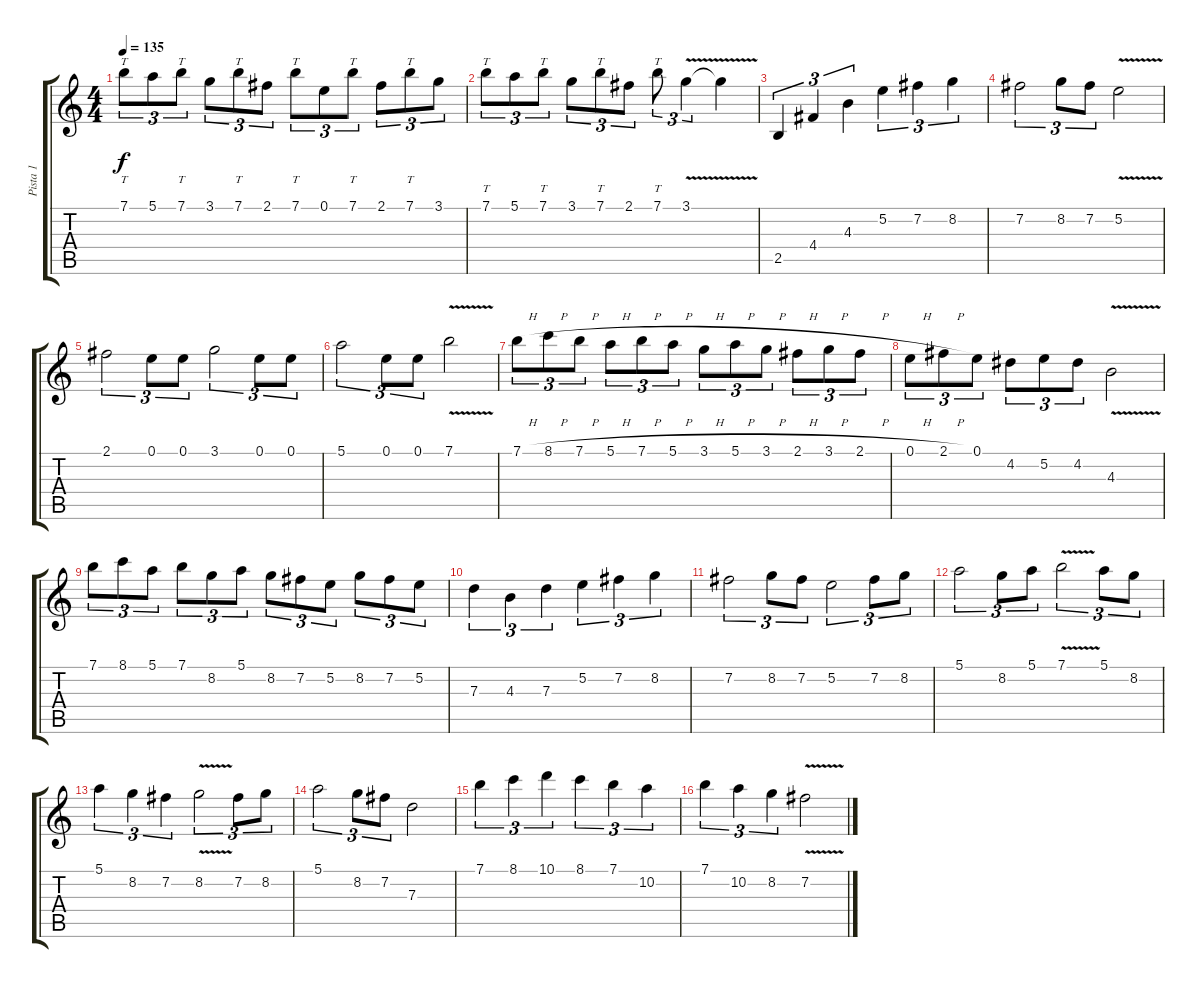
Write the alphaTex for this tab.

\track ("Pista 1" "Pista 1") {instrument distortionguitar}
\staff {score tabs}
\tuning (E4 B3 G3 D3 A2 E2) {hide}
\ts (4 4)
\tempo 135
\clef g2
\ks c
7.1.8{tt tu (3 2) dy f} 5.1.8{tu (3 2)} 7.1.8{tt tu (3 2)} 3.1.8{tu (3 2)} 7.1.8{tt tu (3 2)} 2.1.8{tu (3 2)} 7.1.8{tt tu (3 2)} 0.1.8{tu (3 2)} 7.1.8{tt tu (3 2)} 2.1.8{tu (3 2)} 7.1.8{tt tu (3 2)} 3.1.8{tu (3 2)} |
7.1.8{tt tu (3 2)} 5.1.8{tu (3 2)} 7.1.8{tt tu (3 2)} 3.1.8{tu (3 2)} 7.1.8{tt tu (3 2)} 2.1.8{tu (3 2)} 7.1.8{tt tu (3 2)} 3.1{v}.4{tu (3 2)} 3.1{t}.4 |
2.5.4{tu (3 2)} 4.4.4{tu (3 2)} 4.3.4{tu (3 2)} 5.2.4{tu (3 2)} 7.2.4{tu (3 2)} 8.2.4{tu (3 2)} |
7.2.2{tu (3 2)} 8.2.8{tu (3 2)} 7.2.8{tu (3 2)} 5.2{v}.2 |
2.1.2{tu (3 2)} 0.1.8{tu (3 2)} 0.1.8{tu (3 2)} 3.1.2{tu (3 2)} 0.1.8{tu (3 2)} 0.1.8{tu (3 2)} |
5.1.2{tu (3 2)} 0.1.8{tu (3 2)} 0.1.8{tu (3 2)} 7.1{v}.2 |
7.1{h}.8{tu (3 2)} 8.1{h}.8{tu (3 2)} 7.1{h}.8{tu (3 2)} 5.1{h}.8{tu (3 2)} 7.1{h}.8{tu (3 2)} 5.1{h}.8{tu (3 2)} 3.1{h}.8{tu (3 2)} 5.1{h}.8{tu (3 2)} 3.1{h}.8{tu (3 2)} 2.1{h}.8{tu (3 2)} 3.1{h}.8{tu (3 2)} 2.1{h}.8{tu (3 2)} |
0.1{h}.8{tu (3 2)} 2.1{h}.8{tu (3 2)} 0.1.8{tu (3 2)} 4.2.8{tu (3 2)} 5.2.8{tu (3 2)} 4.2.8{tu (3 2)} 4.3{v}.2 |
7.1.8{tu (3 2)} 8.1.8{tu (3 2)} 5.1.8{tu (3 2)} 7.1.8{tu (3 2)} 8.2.8{tu (3 2)} 5.1.8{tu (3 2)} 8.2.8{tu (3 2)} 7.2.8{tu (3 2)} 5.2.8{tu (3 2)} 8.2.8{tu (3 2)} 7.2.8{tu (3 2)} 5.2.8{tu (3 2)} |
7.3.4{tu (3 2)} 4.3.4{tu (3 2)} 7.3.4{tu (3 2)} 5.2.4{tu (3 2)} 7.2.4{tu (3 2)} 8.2.4{tu (3 2)} |
7.2.2{tu (3 2)} 8.2.8{tu (3 2)} 7.2.8{tu (3 2)} 5.2.2{tu (3 2)} 7.2.8{tu (3 2)} 8.2.8{tu (3 2)} |
5.1.2{tu (3 2)} 8.2.8{tu (3 2)} 5.1.8{tu (3 2)} 7.1{v}.2{tu (3 2)} 5.1.8{tu (3 2)} 8.2.8{tu (3 2)} |
5.1.4{tu (3 2)} 8.2.4{tu (3 2)} 7.2.4{tu (3 2)} 8.2{v}.2{tu (3 2)} 7.2.8{tu (3 2)} 8.2.8{tu (3 2)} |
5.1.2{tu (3 2)} 8.2.8{tu (3 2)} 7.2.8{tu (3 2)} 7.3.2 |
7.1.4{tu (3 2)} 8.1.4{tu (3 2)} 10.1.4{tu (3 2)} 8.1.4{tu (3 2)} 7.1.4{tu (3 2)} 10.2.4{tu (3 2)} |
7.1.4{tu (3 2)} 10.2.4{tu (3 2)} 8.2.4{tu (3 2)} 7.2{v}.2
